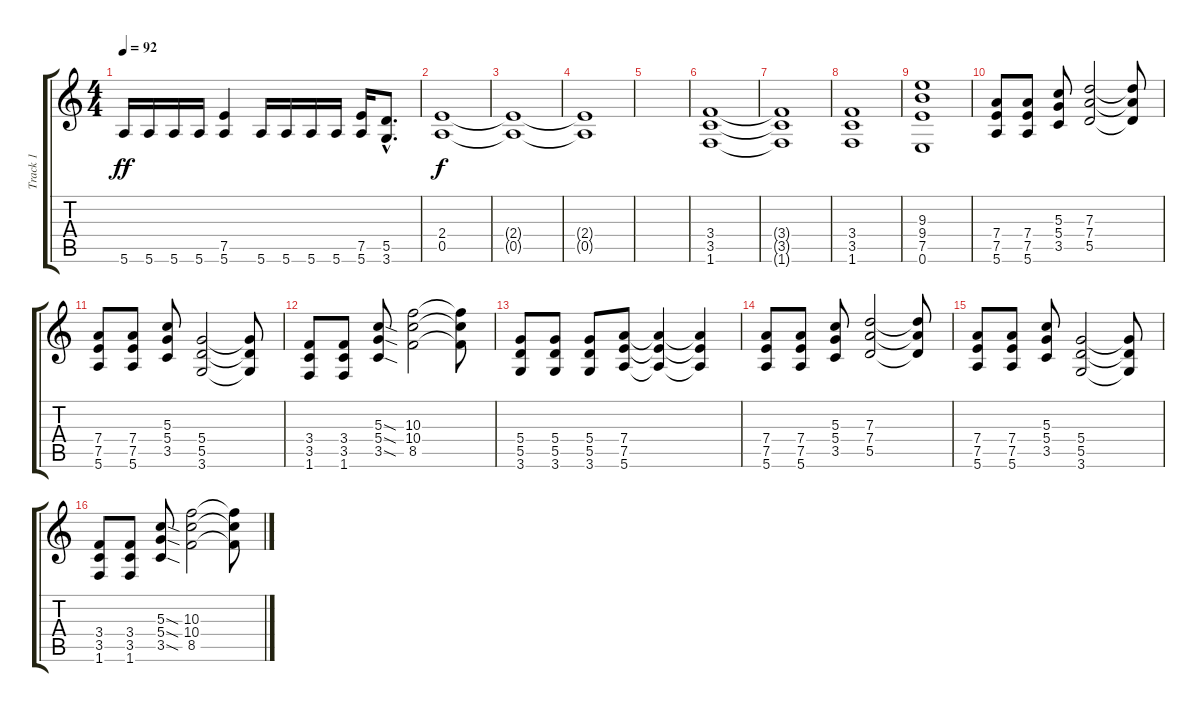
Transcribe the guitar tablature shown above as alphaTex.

\track ("Track 1" "Track 1") {instrument acousticguitarsteel}
\staff {score tabs}
\tuning (E4 B3 G3 D3 A2 E2) {hide}
\ts (4 4)
\tempo 92
\clef g2
\ks c
5.6.16{dy ff instrument distortionguitar} 5.6.16 5.6.16 5.6.16 (7.5 5.6).4 5.6.16 5.6.16 5.6.16 5.6.16 (7.5 5.6).16 (5.5{hac} 3.6{hac}).8{d} |
(2.4 0.5).1{dy f} |
(2.4{t} 0.5{t}).1 |
(2.4{t} 0.5{t}).1 |
|
(3.4 3.5 1.6).1 |
(3.4{t} 3.5{t} 1.6{t}).1 |
(3.4 3.5 1.6).1 |
(9.3 9.4 7.5 0.6).1 |
(7.4 7.5 5.6).8 (7.4 7.5 5.6).8 (5.3 5.4 3.5).8 (7.3 7.4 5.5).2 (7.3{t} 7.4{t} 5.5{t}).8 |
(7.4 7.5 5.6).8 (7.4 7.5 5.6).8 (5.3 5.4 3.5).8 (5.4 5.5 3.6).2 (5.4{t} 5.5{t} 3.6{t}).8 |
(3.4 3.5 1.6).8 (3.4 3.5 1.6).8 (5.3{sod} 5.4{sod} 3.5{sod}).8 (10.3 10.4 8.5).2 (10.3{t} 10.4{t} 8.5{t}).8 |
(5.4 5.5 3.6).8 (5.4 5.5 3.6).8 (5.4 5.5 3.6).8 (7.4 7.5 5.6).8 (7.4{t} 7.5{t} 5.6{t}).4 (7.4{t} 7.5{t} 5.6{t}).4 |
(7.4 7.5 5.6).8 (7.4 7.5 5.6).8 (5.3 5.4 3.5).8 (7.3 7.4 5.5).2 (7.3{t} 7.4{t} 5.5{t}).8 |
(7.4 7.5 5.6).8 (7.4 7.5 5.6).8 (5.3 5.4 3.5).8 (5.4 5.5 3.6).2 (5.4{t} 5.5{t} 3.6{t}).8 |
(3.4 3.5 1.6).8 (3.4 3.5 1.6).8 (5.3{sod} 5.4{sod} 3.5{sod}).8 (10.3 10.4 8.5).2 (10.3{t} 10.4{t} 8.5{t}).8
